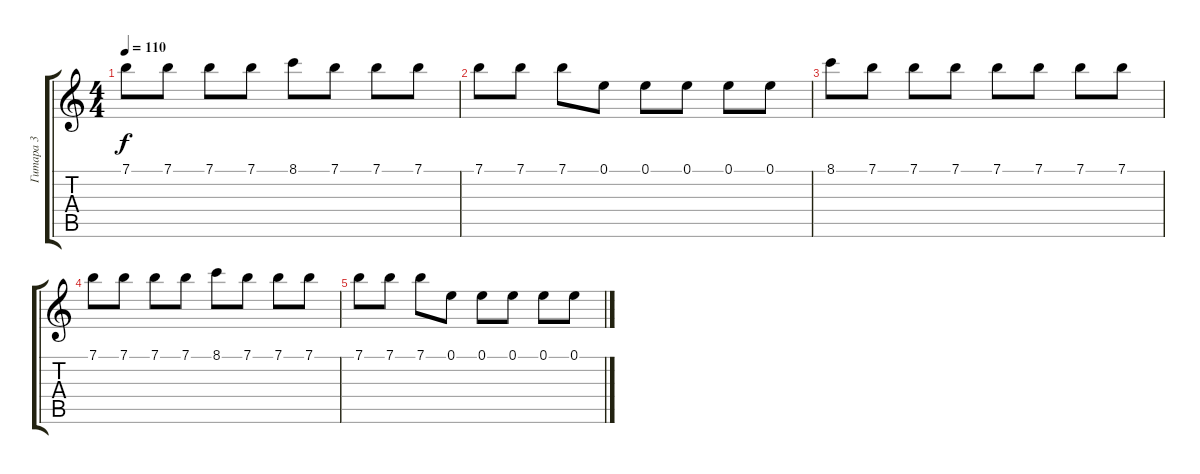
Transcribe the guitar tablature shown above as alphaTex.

\track ("Гитара 3" "Гитара 3") {instrument electricguitarmuted}
\staff {score tabs}
\tuning (E4 B3 G3 D3 A2 E2) {hide}
\ts (4 4)
\tempo 110
\clef g2
\ks c
7.1.8{dy f} 7.1.8 7.1.8 7.1.8 8.1.8 7.1.8 7.1.8 7.1.8 |
7.1.8 7.1.8 7.1.8 0.1.8 0.1.8 0.1.8 0.1.8 0.1.8 |
8.1.8 7.1.8 7.1.8 7.1.8 7.1.8 7.1.8 7.1.8 7.1.8 |
7.1.8 7.1.8 7.1.8 7.1.8 8.1.8 7.1.8 7.1.8 7.1.8 |
7.1.8 7.1.8 7.1.8 0.1.8 0.1.8 0.1.8 0.1.8 0.1.8
